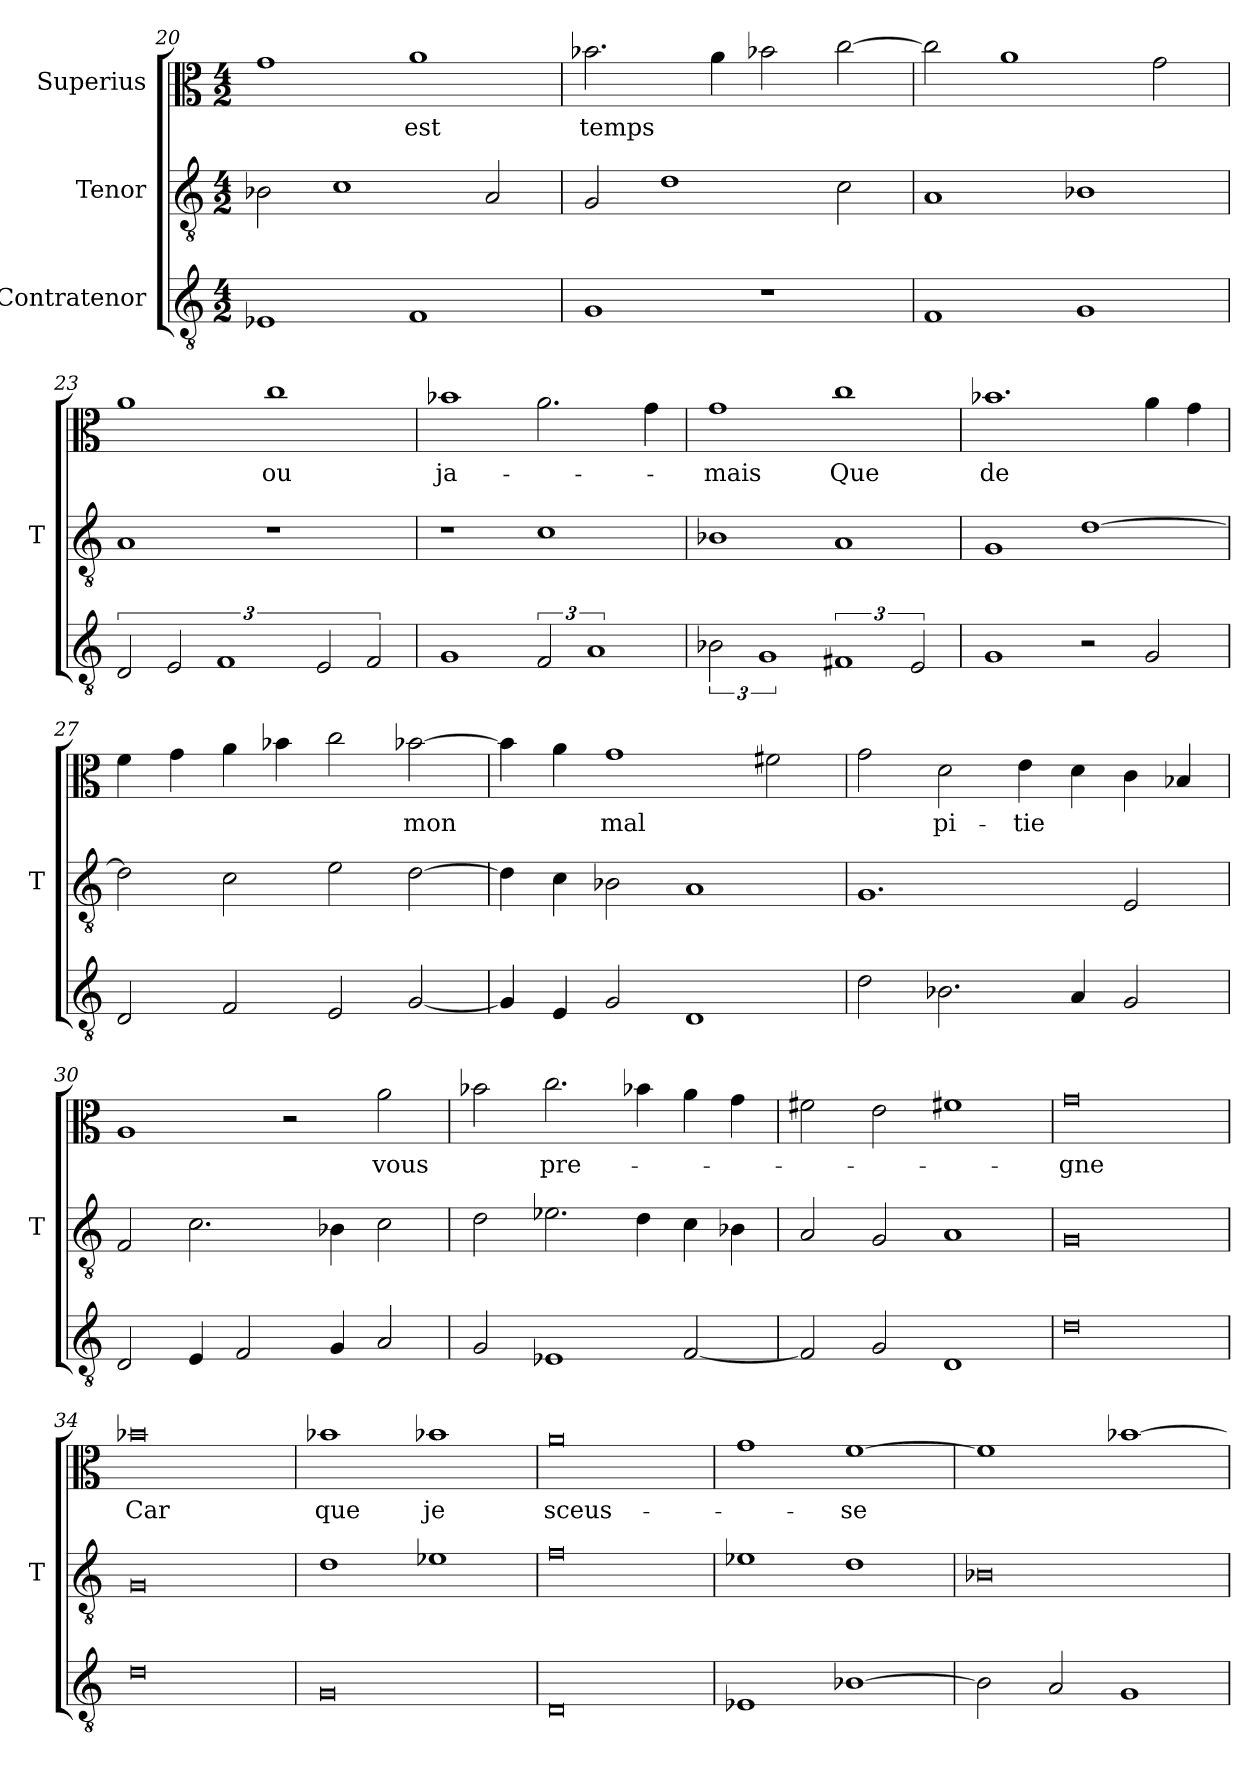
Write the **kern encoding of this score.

**kern	**kern	**kern	**text
*part3	*part2	*part1	*part1
*staff3	*staff2	*staff1	*staff1
*I"Contratenor	*I"Tenor	*I"Superius	*
*	*I'T	*	*
*clefGv2	*clefGv2	*clefC3	*
*M4/2	*M4/2	*M4/2	*
=20	=20	=20	=20
1E-X	2B-X	1g	.
.	1c	.	.
1F	.	1a	-est
.	2A	.	.
=21	=21	=21	=21
1G	2G	2.b-X	-temps
.	1d	.	.
.	.	4a	.
1r	.	2b-X	.
.	2c	[2cc	.
=22	=22	=22	=22
1F	1A	2cc]	.
.	.	1a	.
1G	1B-X	.	.
.	.	2g	.
=23	=23	=23	=23
3D	1A	1a	.
3E	.	.	.
3%2F	.	.	.
.	1r	1cc	-ou
3E	.	.	.
3F	.	.	.
=24	=24	=24	=24
1G	1r	1b-X	ja-
3F	1c	2.a	.
3%2A	.	.	.
.	.	4g	.
=25	=25	=25	=25
3B-X	1B-X	1g	-mais
3%2G	.	.	.
3%2F#X	1A	1cc	-Que
3E	.	.	.
=26	=26	=26	=26
1G	1G	1.b-X	-de
2r	[1d	.	.
2G	.	4a	.
.	.	4g	.
=27	=27	=27	=27
2D	2d]	4f	.
.	.	4g	.
2F	2c	4a	.
.	.	4b-X	.
2E	2e	2cc	.
[2G	[2d	[2b-X	-mon
=28	=28	=28	=28
4G]	4d]	4b-]	.
4E	4c	4a	.
2G	2B-X	1g	-mal
1D	1A	.	.
.	.	2f#X	.
=29	=29	=29	=29
2d	1.G	2g	.
2.B-X	.	2d	pi-
.	.	4e	-tie
4A	.	4d	.
2G	2E	4c	.
.	.	4B-X	.
=30	=30	=30	=30
2D	2F	1A	.
4E	2.c	.	.
2F	.	.	.
.	.	2r	.
4G	4B-X	.	.
2A	2c	2a	-vous
=31	=31	=31	=31
2G	2d	2b-X	.
1E-X	2.e-X	2.cc	pre-
.	4d	4b-X	.
[2F	4c	4a	.
.	4B-X	4g	.
=32	=32	=32	=32
2F]	2A	2f#X	.
2G	2G	2e	.
1D	1A	1f#X	.
=33	=33	=33	=33
0d	0G	0g	-gne
=34	=34	=34	=34
0d	0G	0b-X	-Car
=35	=35	=35	=35
0G	1d	1b-X	-que
.	1e-X	1b-X	-je
=36	=36	=36	=36
0D	0f	0a	sceus-
=37	=37	=37	=37
1E-X	1e-X	1g	.
[1B-X	1d	[1f	-se
=38	=38	=38	=38
2B-]	0B-X	1f]	.
2A	.	.	.
1G	.	[1b-X	.
=	=	=	=
*-	*-	*-	*-
